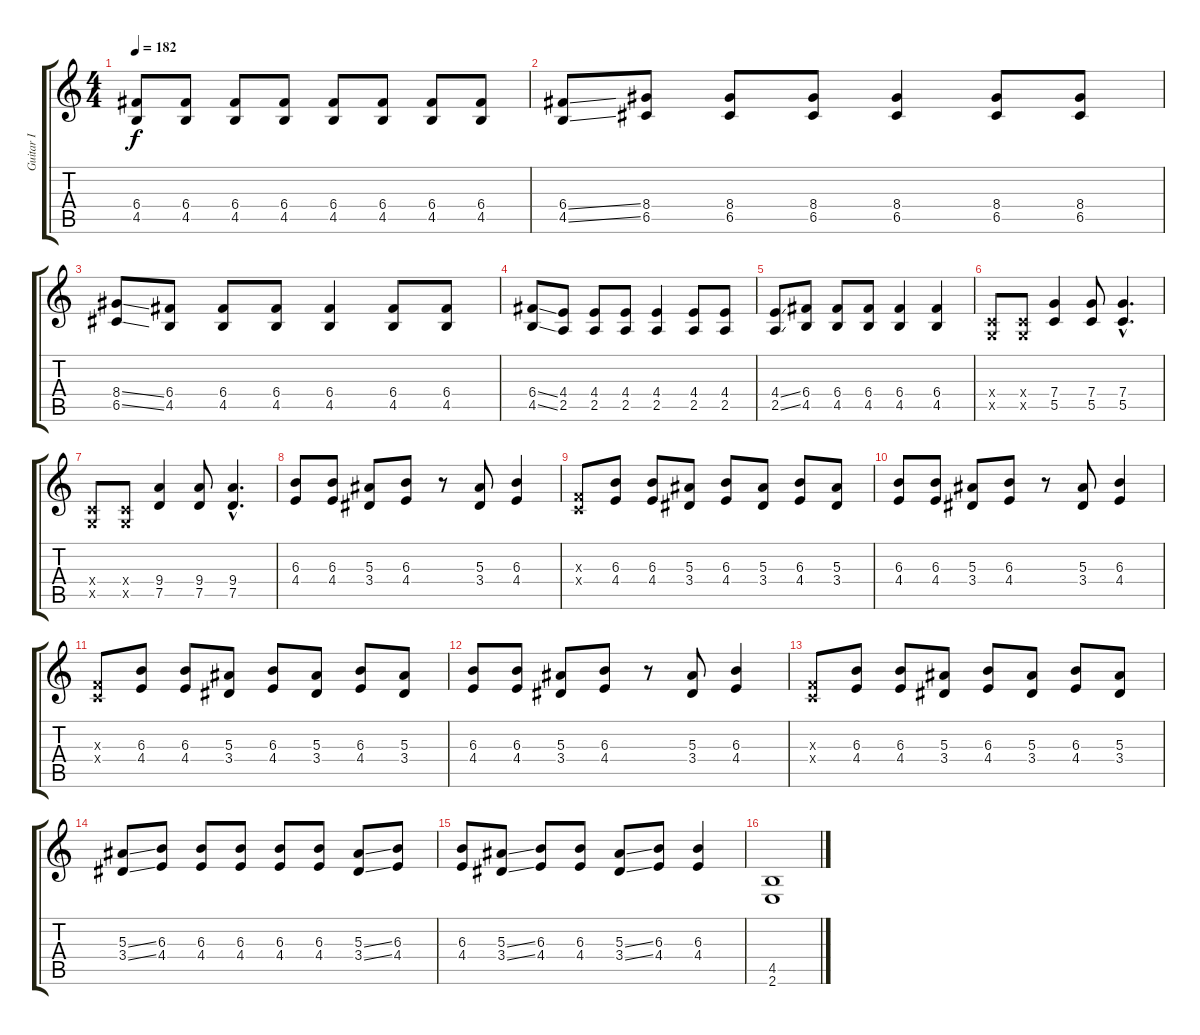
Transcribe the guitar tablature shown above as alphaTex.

\track ("Guitar I" "Guitar I") {instrument distortionguitar}
\staff {score tabs}
\tuning (D4 A3 F3 C3 G2 D2) {hide}
\ts (4 4)
\tempo 182
\clef g2
\ks c
(6.4 4.5).8{dy f} (6.4 4.5).8 (6.4 4.5).8 (6.4 4.5).8 (6.4 4.5).8 (6.4 4.5).8 (6.4 4.5).8 (6.4 4.5).8 |
(6.4{ss} 4.5{ss}).8 (8.4 6.5).8 (8.4 6.5).8 (8.4 6.5).8 (8.4 6.5).4 (8.4 6.5).8 (8.4 6.5).8 |
(8.4{ss} 6.5{ss}).8 (6.4 4.5).8 (6.4 4.5).8 (6.4 4.5).8 (6.4 4.5).4 (6.4 4.5).8 (6.4 4.5).8 |
(6.4{ss} 4.5{ss}).8 (4.4 2.5).8 (4.4 2.5).8 (4.4 2.5).8 (4.4 2.5).4 (4.4 2.5).8 (4.4 2.5).8 |
(4.4{ss} 2.5{ss}).8 (6.4 4.5).8 (6.4 4.5).8 (6.4 4.5).8 (6.4 4.5).4 (6.4 4.5).4 |
(0.4{x} 0.5{x}).8 (0.4{x} 0.5{x}).8 (7.4 5.5).4 (7.4 5.5).8 (7.4{hac} 5.5{hac}).4{d} |
(0.4{x} 0.5{x}).8 (0.4{x} 0.5{x}).8 (9.4 7.5).4 (9.4 7.5).8 (9.4{hac} 7.5{hac}).4{d} |
(6.3 4.4).8 (6.3 4.4).8 (5.3 3.4).8 (6.3 4.4).8 r.8 (5.3 3.4).8 (6.3 4.4).4 |
(0.3{x} 0.4{x}).8 (6.3 4.4).8 (6.3 4.4).8 (5.3 3.4).8 (6.3 4.4).8 (5.3 3.4).8 (6.3 4.4).8 (5.3 3.4).8 |
(6.3 4.4).8 (6.3 4.4).8 (5.3 3.4).8 (6.3 4.4).8 r.8 (5.3 3.4).8 (6.3 4.4).4 |
(0.3{x} 0.4{x}).8 (6.3 4.4).8 (6.3 4.4).8 (5.3 3.4).8 (6.3 4.4).8 (5.3 3.4).8 (6.3 4.4).8 (5.3 3.4).8 |
(6.3 4.4).8 (6.3 4.4).8 (5.3 3.4).8 (6.3 4.4).8 r.8 (5.3 3.4).8 (6.3 4.4).4 |
(0.3{x} 0.4{x}).8 (6.3 4.4).8 (6.3 4.4).8 (5.3 3.4).8 (6.3 4.4).8 (5.3 3.4).8 (6.3 4.4).8 (5.3 3.4).8 |
(5.3{ss} 3.4{ss}).8 (6.3 4.4).8 (6.3 4.4).8 (6.3 4.4).8 (6.3 4.4).8 (6.3 4.4).8 (5.3{ss} 3.4{ss}).8 (6.3 4.4).8 |
(6.3 4.4).8 (5.3{ss} 3.4{ss}).8 (6.3 4.4).8 (6.3 4.4).8 (5.3{ss} 3.4{ss}).8 (6.3 4.4).8 (6.3 4.4).4 |
(4.5 2.6).1
